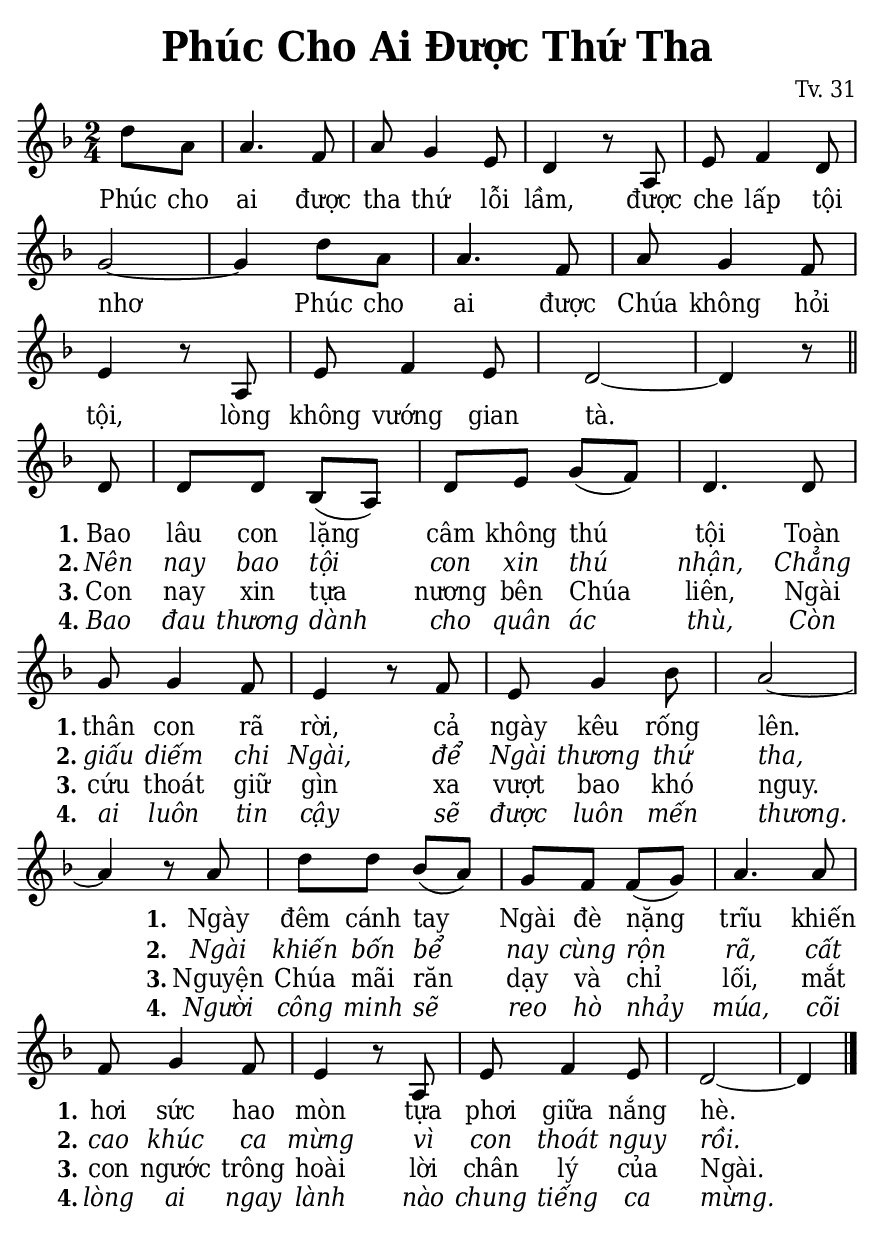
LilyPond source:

% Cài đặt chung\
\version "2.22.1"
\include "english.ly"

\header {
  title = \markup { \fontsize #1 "Phúc Cho Ai Được Thứ Tha" }
  composer = "Tv. 31"
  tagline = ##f
}

% Nhạc phiên khúc
nhacPhienKhucSop = \relative c'' {
  \partial 4 d8 a |
  a4. f8 |
  a g4 e8 |
  d4 r8 a |
  e' f4 d8 |
  g2 ~ |
  g4 d'8 a |
  a4. f8 |
  a g4 f8 |
  e4 r8 a, |
  e' f4 e8 |
  d2 ~ |
  d4 r8 \bar "||" \break
  
  d |
  d d bf (a) |
  d e g (f) |
  d4. d8 |
  g g4 f8 |
  e4 r8 f |
  e g4 bf8 |
  a2 ~ |
  a4 r8 a |
  d d bf (a) |
  g f f (g) |
  a4. a8 |
  f g4 f8 |
  e4 r8 a, |
  e' f4 e8 |
  d2 ~ |
  d4 \bar "|."
}

nhacPhienKhucAlto = \relative c' {
  
}

% Lời phiên khúc
loiPhienKhucSop = \lyrics {
  %\set stanza = "ĐK:"
  Phúc cho ai được tha thứ lỗi lầm,
  được che lấp tội nhơ
  Phúc cho ai được Chúa không hỏi tội,
  lòng không vướng gian tà.
  <<
    {
      \set stanza = "1."
      Bao lâu con lặng câm không thú tội
      Toàn thân con rã rời,
      cả ngày kêu rống lên.
      Ngày đêm cánh tay Ngài đè nặng trĩu
      khiến hơi sức hao mòn tựa phơi giữa nắng hè.
    }
    \new Lyrics {
	    \set associatedVoice = "beSop"
	    \set stanza = "2."
      \override Lyrics.LyricText.font-shape = #'italic
	    Nên nay bao tội con xin thú nhận,
	    Chẳng giấu diếm chi Ngài,
	    để Ngài thương thứ tha,
	    Ngài khiến bốn bể nay cùng rộn rã,
	    cất cao khúc ca mừng vì con thoát nguy rồi.
    }
    \new Lyrics {
	    \set associatedVoice = "beSop"
	    \set stanza = "3."
	    Con nay xin tựa nương bên Chúa liên,
	    Ngài cứu thoát giữ gìn
	    xa vượt bao khó nguy.
	    Nguyện Chúa mãi răn dạy và chỉ lối,
	    mắt con ngước trông hoài lời chân lý của Ngài.
    }
    \new Lyrics {
	    \set associatedVoice = "beSop"
	    \set stanza = "4."
      \override Lyrics.LyricText.font-shape = #'italic
	    Bao đau thương dành cho quân ác thù,
	    Còn ai luôn tin cậy sẽ được luôn mến thương.
	    Người công minh sẽ reo hò nhảy múa,
	    cõi lòng ai ngay lành nào chung tiếng ca mừng.
    }
  >>
}

% Dàn trang
\paper {
  #(set-paper-size "a5")
  top-margin = 3\mm
  bottom-margin = 3\mm
  left-margin = 3\mm
  right-margin = 3\mm
  indent = #0
  #(define fonts
	 (make-pango-font-tree "Deja Vu Serif Condensed"
	 		       "Deja Vu Serif Condensed"
			       "Deja Vu Serif Condensed"
			       (/ 20 20)))
  print-page-number = ##f
  page-count = #1
}

TongNhip = {
  \key f \major \time 2/4
  \set Timing.beamExceptions = #'()
  \set Timing.baseMoment = #(ly:make-moment 1/4)
}

% mã nguồn cho những chức năng chưa hỗ trợ trong phiên bản lilypond hiện tại
% cung cấp bởi cộng đồng lilypond khi gửi email đến lilypond-user@gnu.org
% Đổi kích thước nốt cho bè phụ
notBePhu =
#(define-music-function (font-size music) (number? ly:music?)
   (for-some-music
     (lambda (m)
       (if (music-is-of-type? m 'rhythmic-event)
           (begin
             (set! (ly:music-property m 'tweaks)
                   (cons `(font-size . ,font-size)
                         (ly:music-property m 'tweaks)))
             #t)
           #f))
     music)
   music)

% in số phiên khúc trên mỗi dòng
#(define (add-grob-definition grob-name grob-entry)
    (set! all-grob-descriptions
          (cons ((@@ (lily) completize-grob-entry)
                 (cons grob-name grob-entry))
                all-grob-descriptions)))

#(add-grob-definition
   'StanzaNumberSpanner
   `((direction . ,LEFT)
     (font-series . bold)
     (padding . 0.5)
     (side-axis . ,X)
     (stencil . ,ly:text-interface::print)
     (X-offset . ,ly:side-position-interface::x-aligned-side)
     (Y-extent . ,grob::always-Y-extent-from-stencil)
     (meta . ((class . Spanner)
              (interfaces . (font-interface
                             side-position-interface
                             stanza-number-interface
                             text-interface))))))

\layout {
   \context {
     \Global
     \grobdescriptions #all-grob-descriptions
   }
   \context {
     \Score
     \remove Stanza_number_align_engraver
     \consists
       #(lambda (context)
          (let ((texts '())
                (syllables '()))
            (make-engraver
             (acknowledgers
              ((stanza-number-interface engraver grob source-engraver)
                 (set! texts (cons grob texts)))
              ((lyric-syllable-interface engraver grob source-engraver)
                 (set! syllables (cons grob syllables))))
             ((stop-translation-timestep engraver)
                (for-each
                 (lambda (text)
                   (for-each
                    (lambda (syllable)
                      (ly:pointer-group-interface::add-grob text
'side-support-elements syllable))
                    syllables))
                 texts)
                (set! syllables '())))))
   }
   \context {
     \Lyrics
     \remove Stanza_number_engraver
     \consists
       #(lambda (context)
          (let ((text #f)
                (last-stanza #f))
            (make-engraver
             ((process-music engraver)
                (let ((stanza (ly:context-property context 'stanza #f)))
                  (if (and stanza (not (equal? stanza last-stanza)))
                      (let ((column (ly:context-property context
'currentCommandColumn)))
                        (set! last-stanza stanza)
                        (if text
                            (ly:spanner-set-bound! text RIGHT column))

                        (set! text (ly:engraver-make-grob engraver
'StanzaNumberSpanner '()))
                        (ly:grob-set-property! text 'text stanza)
                        (ly:spanner-set-bound! text LEFT column)))))
             ((finalize engraver)
                (if text
                    (let ((column (ly:context-property context
'currentCommandColumn)))
                      (ly:spanner-set-bound! text RIGHT column)))))))
     \override StanzaNumberSpanner.horizon-padding = 10000
   }
}
% kết thúc mã nguồn

\score {
  \new ChoirStaff <<
    \new Staff \with {
        \consists "Merge_rests_engraver"
        printPartCombineTexts = ##f
      }
      <<
      \new Voice \TongNhip \partCombine 
        \nhacPhienKhucSop
        \notBePhu -1 { \nhacPhienKhucAlto }
      \new NullVoice = beSop \nhacPhienKhucSop
      \new Lyrics \lyricsto beSop \loiPhienKhucSop
      >>
  >>
  \layout {
    \override Lyrics.LyricSpace.minimum-distance = #1
    \override Score.BarNumber.break-visibility = ##(#f #f #f)
    \override Score.SpacingSpanner.uniform-stretching = ##t
  } 
}
